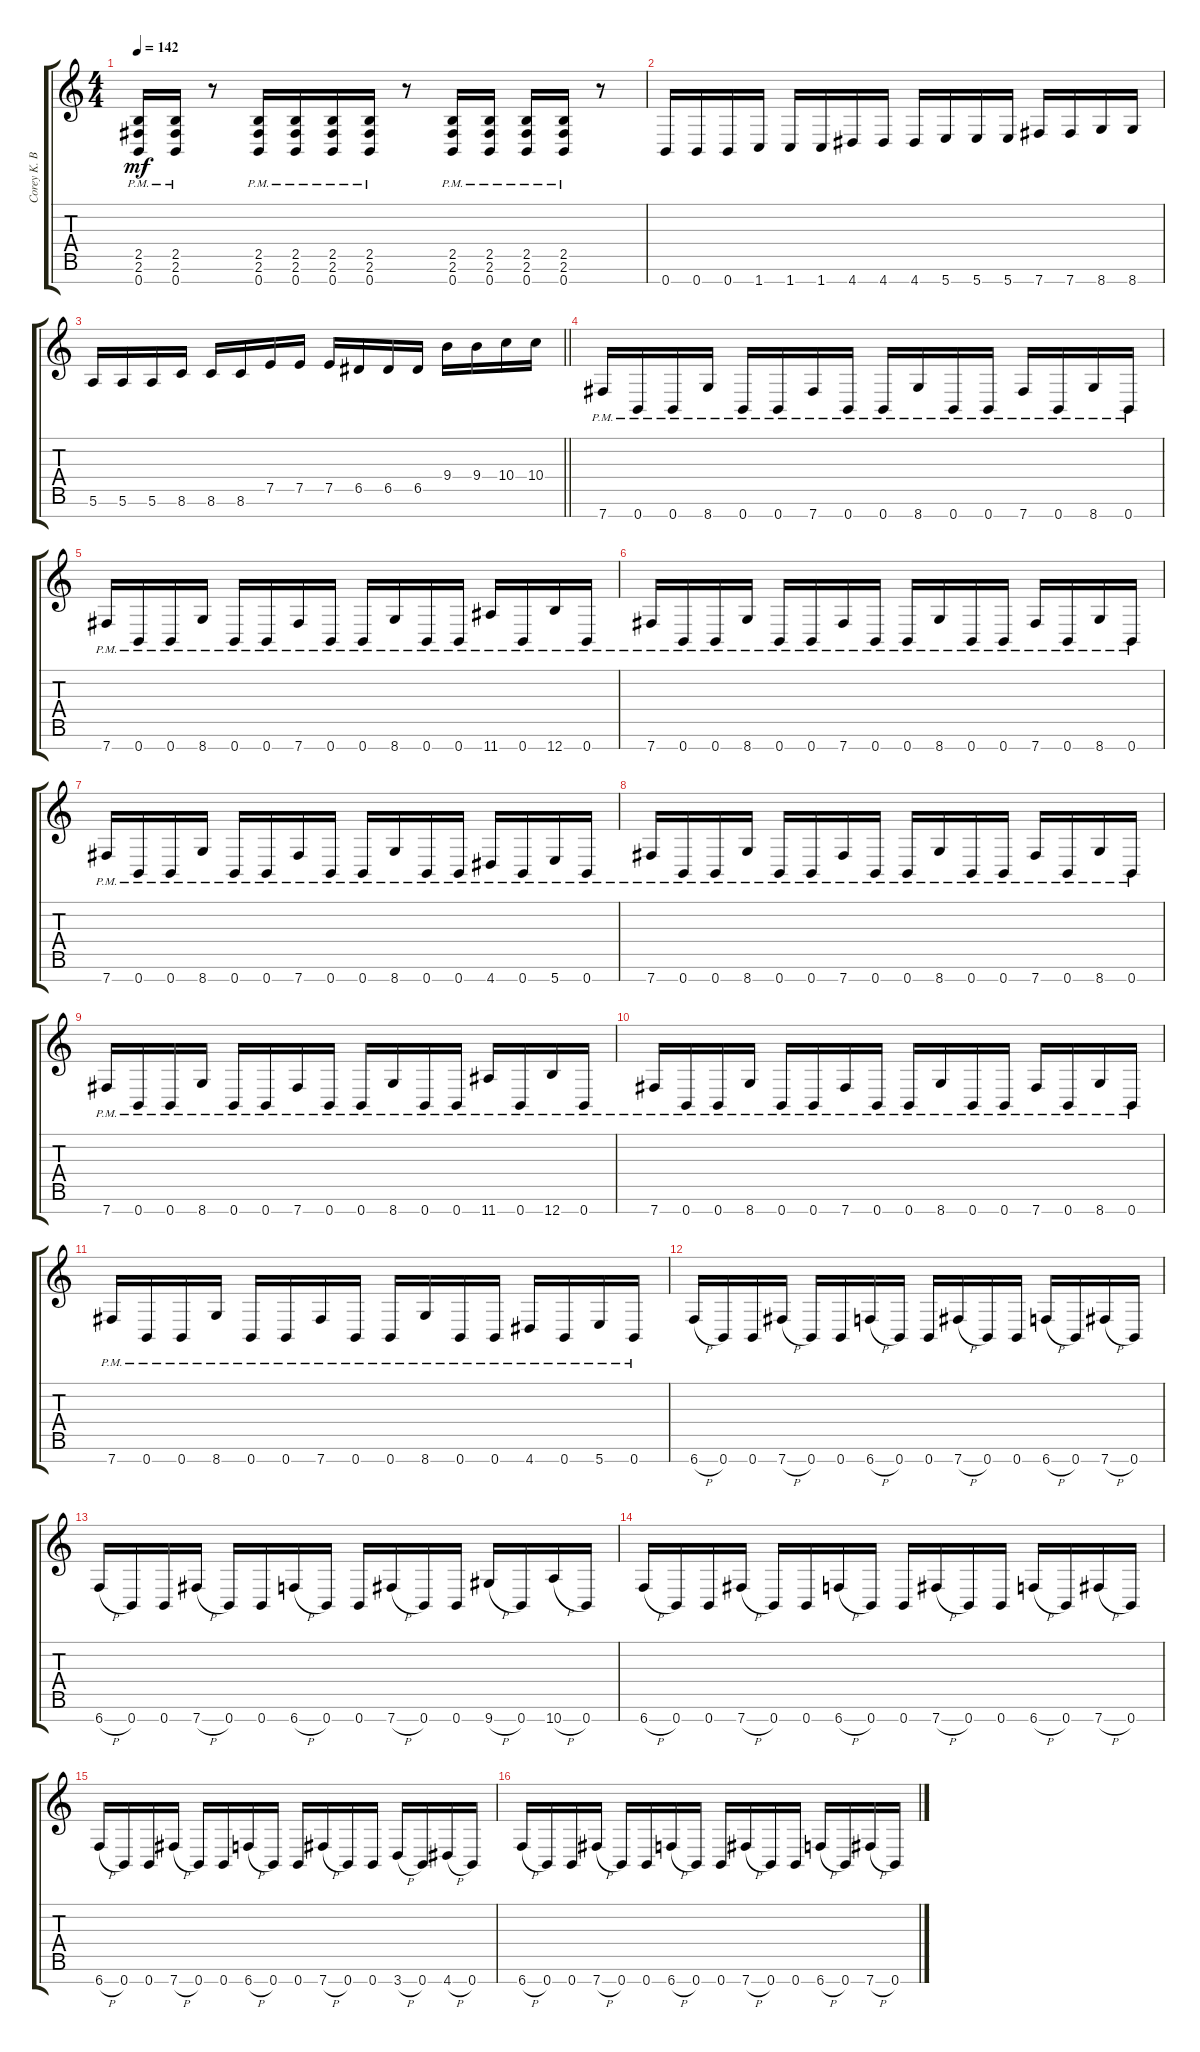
\track ("Corey K. Beaulieu" "Corey K. B") {instrument distortionguitar}
\staff {score tabs}
\tuning (E4 B3 G3 D3 A2 E2 B1) {hide}
\ts (4 4)
\tempo 142
\clef g2
\ks c
(2.5{pm} 2.6{pm} 0.7{pm}).16{dy mf} (2.5{pm} 2.6{pm} 0.7{pm}).16 r.8 (2.5{pm} 2.6{pm} 0.7{pm}).16 (2.5{pm} 2.6{pm} 0.7{pm}).16 (2.5{pm} 2.6{pm} 0.7{pm}).16 (2.5{pm} 2.6{pm} 0.7{pm}).16 r.8 (2.5{pm} 2.6{pm} 0.7{pm}).16 (2.5{pm} 2.6{pm} 0.7{pm}).16 (2.5{pm} 2.6{pm} 0.7{pm}).16 (2.5{pm} 2.6{pm} 0.7{pm}).16 r.8 |
0.7.16 0.7.16 0.7.16 1.7.16 1.7.16 1.7.16 4.7.16 4.7.16 4.7.16 5.7.16 5.7.16 5.7.16 7.7.16 7.7.16 8.7.16 8.7.16 |
\barLineRight lightlight
5.6.16 5.6.16 5.6.16 8.6.16 8.6.16 8.6.16 7.5.16 7.5.16 7.5.16 6.5.16 6.5.16 6.5.16 9.4.16 9.4.16 10.4.16 10.4.16 |
\section ("" "")
7.7{pm}.16 0.7{pm}.16 0.7{pm}.16 8.7{pm}.16 0.7{pm}.16 0.7{pm}.16 7.7{pm}.16 0.7{pm}.16 0.7{pm}.16 8.7{pm}.16 0.7{pm}.16 0.7{pm}.16 7.7{pm}.16 0.7{pm}.16 8.7{pm}.16 0.7{pm}.16 |
7.7{pm}.16 0.7{pm}.16 0.7{pm}.16 8.7{pm}.16 0.7{pm}.16 0.7{pm}.16 7.7{pm}.16 0.7{pm}.16 0.7{pm}.16 8.7{pm}.16 0.7{pm}.16 0.7{pm}.16 11.7{pm}.16 0.7{pm}.16 12.7{pm}.16 0.7{pm}.16 |
7.7{pm}.16 0.7{pm}.16 0.7{pm}.16 8.7{pm}.16 0.7{pm}.16 0.7{pm}.16 7.7{pm}.16 0.7{pm}.16 0.7{pm}.16 8.7{pm}.16 0.7{pm}.16 0.7{pm}.16 7.7{pm}.16 0.7{pm}.16 8.7{pm}.16 0.7{pm}.16 |
7.7{pm}.16 0.7{pm}.16 0.7{pm}.16 8.7{pm}.16 0.7{pm}.16 0.7{pm}.16 7.7{pm}.16 0.7{pm}.16 0.7{pm}.16 8.7{pm}.16 0.7{pm}.16 0.7{pm}.16 4.7{pm}.16 0.7{pm}.16 5.7{pm}.16 0.7{pm}.16 |
7.7{pm}.16 0.7{pm}.16 0.7{pm}.16 8.7{pm}.16 0.7{pm}.16 0.7{pm}.16 7.7{pm}.16 0.7{pm}.16 0.7{pm}.16 8.7{pm}.16 0.7{pm}.16 0.7{pm}.16 7.7{pm}.16 0.7{pm}.16 8.7{pm}.16 0.7{pm}.16 |
7.7{pm}.16 0.7{pm}.16 0.7{pm}.16 8.7{pm}.16 0.7{pm}.16 0.7{pm}.16 7.7{pm}.16 0.7{pm}.16 0.7{pm}.16 8.7{pm}.16 0.7{pm}.16 0.7{pm}.16 11.7{pm}.16 0.7{pm}.16 12.7{pm}.16 0.7{pm}.16 |
7.7{pm}.16 0.7{pm}.16 0.7{pm}.16 8.7{pm}.16 0.7{pm}.16 0.7{pm}.16 7.7{pm}.16 0.7{pm}.16 0.7{pm}.16 8.7{pm}.16 0.7{pm}.16 0.7{pm}.16 7.7{pm}.16 0.7{pm}.16 8.7{pm}.16 0.7{pm}.16 |
7.7{pm}.16 0.7{pm}.16 0.7{pm}.16 8.7{pm}.16 0.7{pm}.16 0.7{pm}.16 7.7{pm}.16 0.7{pm}.16 0.7{pm}.16 8.7{pm}.16 0.7{pm}.16 0.7{pm}.16 4.7{pm}.16 0.7{pm}.16 5.7{pm}.16 0.7{pm}.16 |
6.7{h}.16 0.7.16 0.7.16 7.7{h}.16 0.7.16 0.7.16 6.7{h}.16 0.7.16 0.7.16 7.7{h}.16 0.7.16 0.7.16 6.7{h}.16 0.7.16 7.7{h}.16 0.7.16 |
6.7{h}.16 0.7.16 0.7.16 7.7{h}.16 0.7.16 0.7.16 6.7{h}.16 0.7.16 0.7.16 7.7{h}.16 0.7.16 0.7.16 9.7{h}.16 0.7.16 10.7{h}.16 0.7.16 |
6.7{h}.16 0.7.16 0.7.16 7.7{h}.16 0.7.16 0.7.16 6.7{h}.16 0.7.16 0.7.16 7.7{h}.16 0.7.16 0.7.16 6.7{h}.16 0.7.16 7.7{h}.16 0.7.16 |
6.7{h}.16 0.7.16 0.7.16 7.7{h}.16 0.7.16 0.7.16 6.7{h}.16 0.7.16 0.7.16 7.7{h}.16 0.7.16 0.7.16 3.7{h}.16 0.7.16 4.7{h}.16 0.7.16 |
6.7{h}.16 0.7.16 0.7.16 7.7{h}.16 0.7.16 0.7.16 6.7{h}.16 0.7.16 0.7.16 7.7{h}.16 0.7.16 0.7.16 6.7{h}.16 0.7.16 7.7{h}.16 0.7.16
